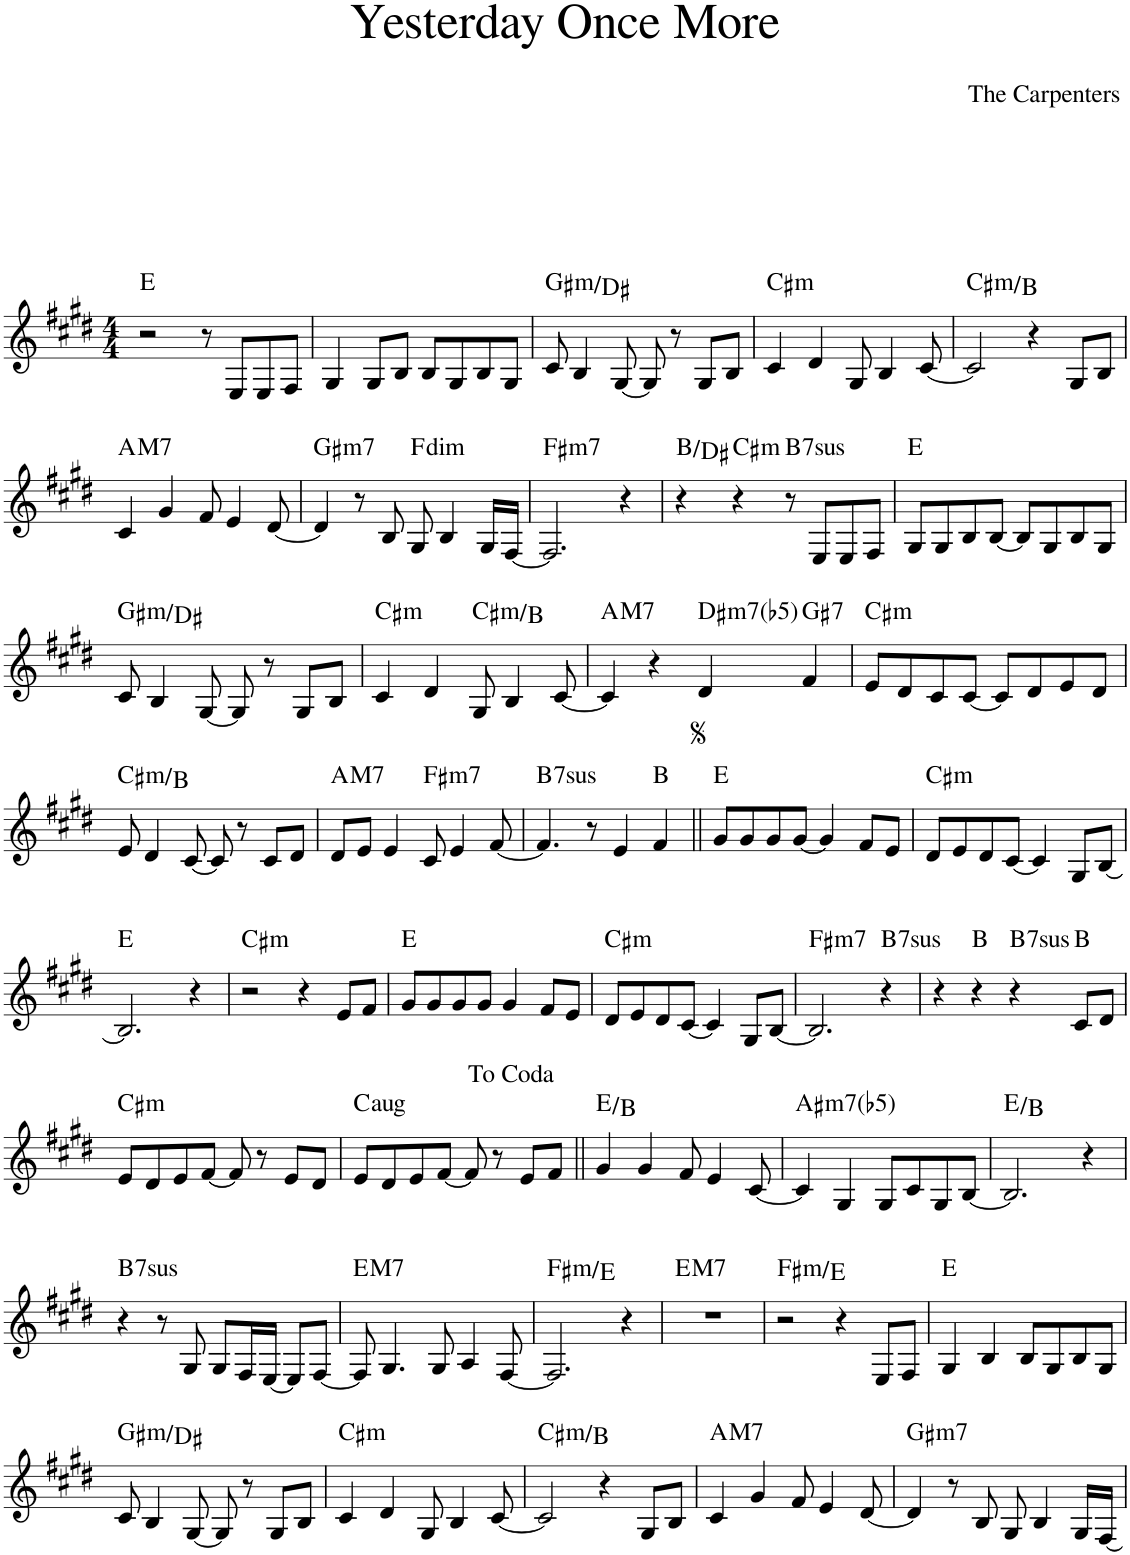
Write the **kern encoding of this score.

**kern	**harte
*part1	*part1
*staff1	*
*I"Piano	*
*I'Pno.	*
*clefG2	*
*k[f#c#g#d#]	*
*M4/4	*
=1	=1
2r	E:maj
8r	.
8E/L	.
8E/	.
8F#/J	.
=2	=2
4G#/	.
8G#/L	.
8B/J	.
8B/L	.
8G#/	.
8B/	.
8G#/J	.
=3	=3
!	!LO:H:kt=m
8c#/	G#:min/5
4B/	.
[8G#/	.
8G#/]	.
8r	.
8G#/L	.
8B/J	.
=4	=4
!	!LO:H:kt=m
4c#/	C#:min
4d#/	.
8G#/	.
4B/	.
[8c#/	.
=5	=5
!	!LO:H:kt=m
2c#/]	C#:min/b7
4r	.
8G#/L	.
8B/J	.
!!LO:LB:g=z
=6	=6
!	!LO:H:kt=M7
4c#/	A:maj7
4g#/	.
8f#/	.
4e/	.
[8d#/	.
=7	=7
!	!LO:H:kt=m7
4d#/]	G#:min7
8r	.
8B/	.
!	!LO:H:kt=dim
8G#/	F:dim
4B/	.
16G#/LL	.
[16F#/JJ	.
=8	=8
!	!LO:H:kt=m7
2.F#/]	F#:min7
4r	.
=9	=9
4r	B:maj/3
!	!LO:H:kt=m
4r	C#:min
!	!LO:H:kt=7sus
8r	B:sus4(7)
8E/L	.
8E/	.
8F#/J	.
=10	=10
8G#/L	E:maj
8G#/	.
8B/	.
[8B/J	.
8B/L]	.
8G#/	.
8B/	.
8G#/J	.
!!LO:LB:g=z
=11	=11
!	!LO:H:kt=m
8c#/	G#:min/5
4B/	.
[8G#/	.
8G#/]	.
8r	.
8G#/L	.
8B/J	.
=12	=12
!	!LO:H:kt=m
4c#/	C#:min
4d#/	.
!	!LO:H:kt=m
8G#/	C#:min/b7
4B/	.
[8c#/	.
=13	=13
!	!LO:H:kt=M7
4c#/]	A:maj7
4r	.
!	!LO:H:kt=m7(b5)
4d#/	D#:hdim7
!	!LO:H:kt=7
4f#/	G#:7
=14	=14
!	!LO:H:kt=m
8e/L	C#:min
8d#/	.
8c#/	.
[8c#/J	.
8c#/L]	.
8d#/	.
8e/	.
8d#/J	.
!!LO:LB:g=z
=15	=15
!	!LO:H:kt=m
8e/	C#:min/b7
4d#/	.
[8c#/	.
8c#/]	.
8r	.
8c#/L	.
8d#/J	.
=16	=16
!	!LO:H:kt=M7
8d#/L	A:maj7
8e/J	.
4e/	.
!	!LO:H:kt=m7
8c#/	F#:min7
4e/	.
[8f#/	.
=17	=17
!	!LO:H:kt=7sus
4.f#/]	B:sus4(7)
8r	.
4e/	.
4f#/	B:maj
=18||	=18||
8g#/L	E:maj
8g#/	.
8g#/	.
[8g#/J	.
4g#/]	.
8f#/L	.
8e/J	.
=19	=19
!	!LO:H:kt=m
8d#/L	C#:min
8e/	.
8d#/	.
[8c#/J	.
4c#/]	.
8G#/L	.
[8B/J	.
!!LO:LB:g=z
=20	=20
2.B/]	E:maj
4r	.
=21	=21
!	!LO:H:kt=m
2r	C#:min
4r	.
8e/L	.
8f#/J	.
=22	=22
8g#/L	E:maj
8g#/	.
8g#/	.
8g#/J	.
4g#/	.
8f#/L	.
8e/J	.
=23	=23
!	!LO:H:kt=m
8d#/L	C#:min
8e/	.
8d#/	.
[8c#/J	.
4c#/]	.
8G#/L	.
[8B/J	.
=24	=24
!	!LO:H:kt=m7
2.B/]	F#:min7
!	!LO:H:kt=7sus
4r	B:sus4(7)
=25	=25
4r	.
4r	B:maj
!	!LO:H:kt=7sus
4r	B:sus4(7)
8c#/L	B:maj
8d#/J	.
!!LO:LB:g=z
=26	=26
!	!LO:H:kt=m
8e/L	C#:min
8d#/	.
8e/	.
[8f#/J	.
8f#/]	.
8r	.
8e/L	.
8d#/J	.
=27	=27
!	!LO:H:kt=aug
8e/L	C:aug
8d#/	.
8e/	.
[8f#/J	.
8f#/]	.
8r	.
8e/L	.
8f#/J	.
=28||	=28||
4g#/	E:maj/5
4g#/	.
8f#/	.
4e/	.
[8c#/	.
=29	=29
!	!LO:H:kt=m7(b5)
4c#/]	A#:hdim7
4G#/	.
8G#/L	.
8c#/	.
8G#/	.
[8B/J	.
=30	=30
2.B/]	E:maj/5
4r	.
!!LO:LB:g=z
=31	=31
!	!LO:H:kt=7sus
4r	B:sus4(7)
8r	.
8G#/	.
8G#/L	.
16F#/L	.
[16E/JJ	.
8E/L]	.
[8F#/J	.
=32	=32
!	!LO:H:kt=M7
8F#/]	E:maj7
4.G#/	.
8G#/	.
4A/	.
[8F#/	.
=33	=33
!	!LO:H:kt=m
2.F#/]	F#:min/b7
4r	.
=34	=34
!	!LO:H:kt=M7
1r	E:maj7
=35	=35
!	!LO:H:kt=m
2r	F#:min/b7
4r	.
8E/L	.
8F#/J	.
=36	=36
4G#/	E:maj
4B/	.
8B/L	.
8G#/	.
8B/	.
8G#/J	.
!!LO:LB:g=z
=37	=37
!	!LO:H:kt=m
8c#/	G#:min/5
4B/	.
[8G#/	.
8G#/]	.
8r	.
8G#/L	.
8B/J	.
=38	=38
!	!LO:H:kt=m
4c#/	C#:min
4d#/	.
8G#/	.
4B/	.
[8c#/	.
=39	=39
!	!LO:H:kt=m
2c#/]	C#:min/b7
4r	.
8G#/L	.
8B/J	.
=40	=40
!	!LO:H:kt=M7
4c#/	A:maj7
4g#/	.
8f#/	.
4e/	.
[8d#/	.
=41	=41
!	!LO:H:kt=m7
4d#/]	G#:min7
8r	.
8B/	.
8G#/	.
4B/	.
16G#/LL	.
[16F#/JJ	.
=	=
*-	*-
